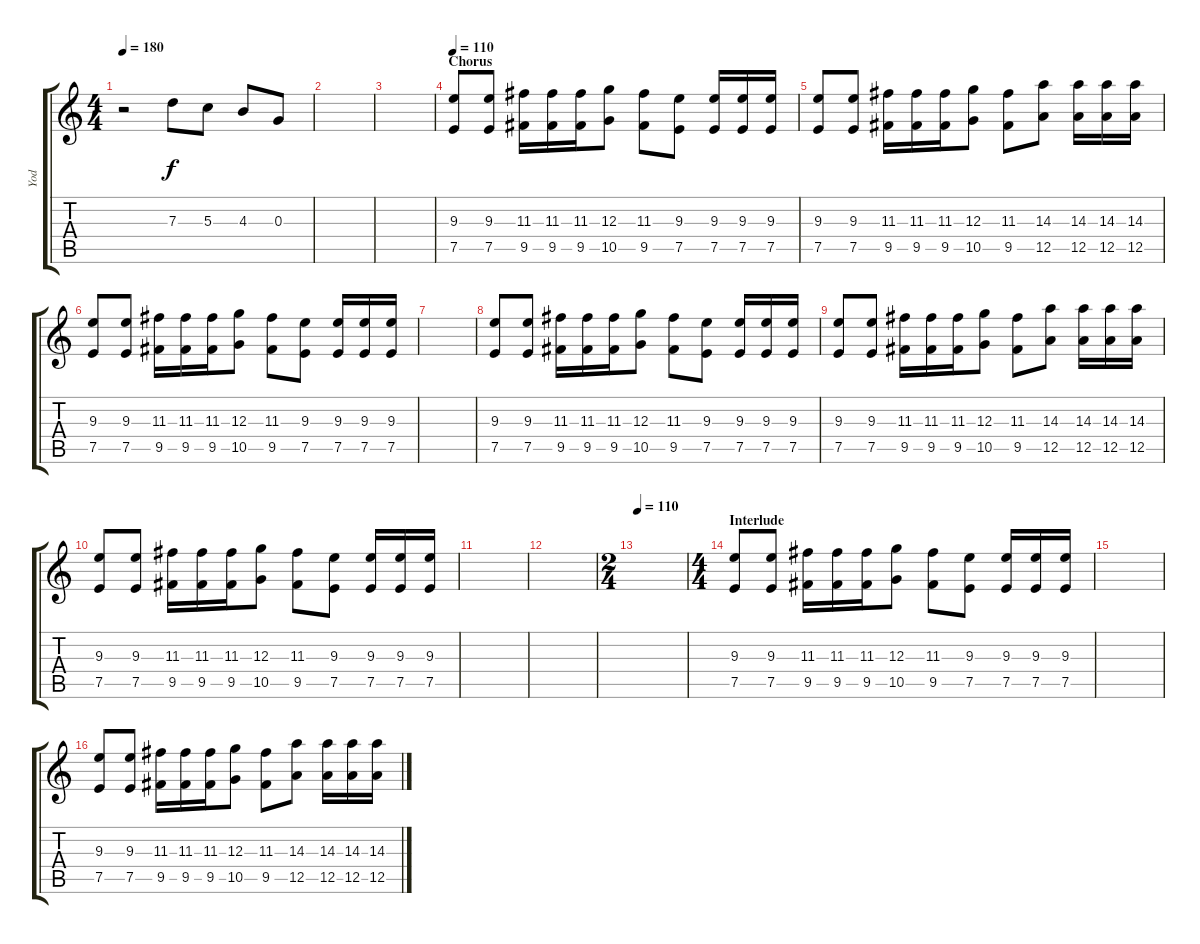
\track ("Yod" "Yod") {instrument distortionguitar}
\staff {score tabs}
\tuning (E4 B3 G3 D3 A2 E2) {hide}
\ts (4 4)
\tempo 180
\clef g2
\ks c
r.2{dy f} 7.3.8 5.3.8 4.3.8 0.3.8 |
|
|
\section ("" "Chorus")
\tempo 101
\tempo 110
(9.3 7.5).8 (9.3 7.5).8 (11.3 9.5).16 (11.3 9.5).16 (11.3 9.5).16 (12.3 10.5).8 (11.3 9.5).8 (9.3 7.5).8 (9.3 7.5).16 (9.3 7.5).16 (9.3 7.5).16 |
(9.3 7.5).8 (9.3 7.5).8 (11.3 9.5).16 (11.3 9.5).16 (11.3 9.5).16 (12.3 10.5).8 (11.3 9.5).8 (14.3 12.5).8 (14.3 12.5).16 (14.3 12.5).16 (14.3 12.5).16 |
(9.3 7.5).8 (9.3 7.5).8 (11.3 9.5).16 (11.3 9.5).16 (11.3 9.5).16 (12.3 10.5).8 (11.3 9.5).8 (9.3 7.5).8 (9.3 7.5).16 (9.3 7.5).16 (9.3 7.5).16 |
|
(9.3 7.5).8 (9.3 7.5).8 (11.3 9.5).16 (11.3 9.5).16 (11.3 9.5).16 (12.3 10.5).8 (11.3 9.5).8 (9.3 7.5).8 (9.3 7.5).16 (9.3 7.5).16 (9.3 7.5).16 |
(9.3 7.5).8 (9.3 7.5).8 (11.3 9.5).16 (11.3 9.5).16 (11.3 9.5).16 (12.3 10.5).8 (11.3 9.5).8 (14.3 12.5).8 (14.3 12.5).16 (14.3 12.5).16 (14.3 12.5).16 |
(9.3 7.5).8 (9.3 7.5).8 (11.3 9.5).16 (11.3 9.5).16 (11.3 9.5).16 (12.3 10.5).8 (11.3 9.5).8 (9.3 7.5).8 (9.3 7.5).16 (9.3 7.5).16 (9.3 7.5).16 |
|
|
\ts (2 4)
\tempo 110
|
\ts (4 4)
\section ("" "Interlude")
(9.3 7.5).8 (9.3 7.5).8 (11.3 9.5).16 (11.3 9.5).16 (11.3 9.5).16 (12.3 10.5).8 (11.3 9.5).8 (9.3 7.5).8 (9.3 7.5).16 (9.3 7.5).16 (9.3 7.5).16 |
|
(9.3 7.5).8 (9.3 7.5).8 (11.3 9.5).16 (11.3 9.5).16 (11.3 9.5).16 (12.3 10.5).8 (11.3 9.5).8 (14.3 12.5).8 (14.3 12.5).16 (14.3 12.5).16 (14.3 12.5).16
